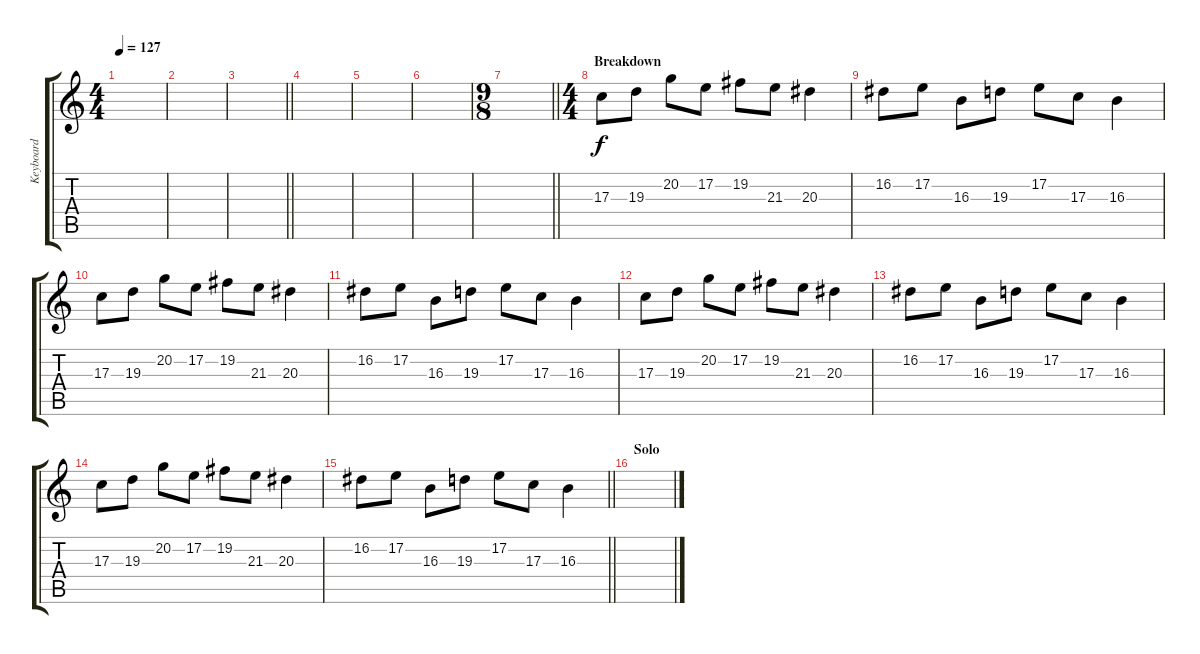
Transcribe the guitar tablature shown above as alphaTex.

\track ("Keyboard" "Keyboard") {instrument churchorgan}
\staff {score tabs}
\tuning (E4 B3 G3 D3 A2 E2) {hide}
\ts (4 4)
\tempo 127
\clef g2
\ks c
|
|
\barLineRight lightlight
|
|
|
|
\ts (9 8)
\barLineRight lightlight
|
\ts (4 4)
\section ("" "Breakdown")
17.3.8 19.3.8 20.2.8 17.2.8 19.2.8 21.3.8 20.3.4 |
16.2.8 17.2.8 16.3.8 19.3.8 17.2.8 17.3.8 16.3.4 |
17.3.8 19.3.8 20.2.8 17.2.8 19.2.8 21.3.8 20.3.4 |
16.2.8 17.2.8 16.3.8 19.3.8 17.2.8 17.3.8 16.3.4 |
17.3.8 19.3.8 20.2.8 17.2.8 19.2.8 21.3.8 20.3.4 |
16.2.8 17.2.8 16.3.8 19.3.8 17.2.8 17.3.8 16.3.4 |
17.3.8 19.3.8 20.2.8 17.2.8 19.2.8 21.3.8 20.3.4 |
\barLineRight lightlight
16.2.8 17.2.8 16.3.8 19.3.8 17.2.8 17.3.8 16.3.4 |
\section ("" "Solo")
